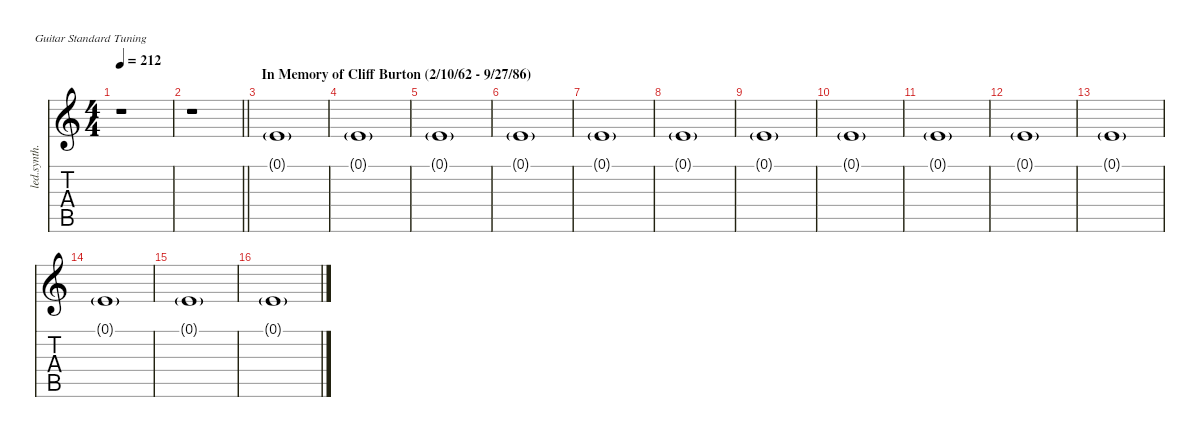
\defaultSystemsLayout 4
\hideDynamics
\bracketExtendMode nobrackets
\track ("James - Vocals" "led.synth.") {instrument lead6voice}
\staff {score tabs}
\tuning (E4 B3 G3 D3 A2 E2)
\ts (4 4)
\tempo 212
\clef g2
\ks c
r.1{dy fff} |
\barLineRight lightlight
r.1 |
\section ("" "In Memory of Cliff Burton (2/10/62 - 9/27/86)")
0.1{g}.1{dy pp} |
0.1{g}.1 |
0.1{g}.1 |
0.1{g}.1 |
0.1{g}.1 |
0.1{g}.1 |
0.1{g}.1 |
0.1{g}.1 |
0.1{g}.1 |
0.1{g}.1 |
0.1{g}.1 |
0.1{g}.1 |
0.1{g}.1 |
0.1{g}.1
